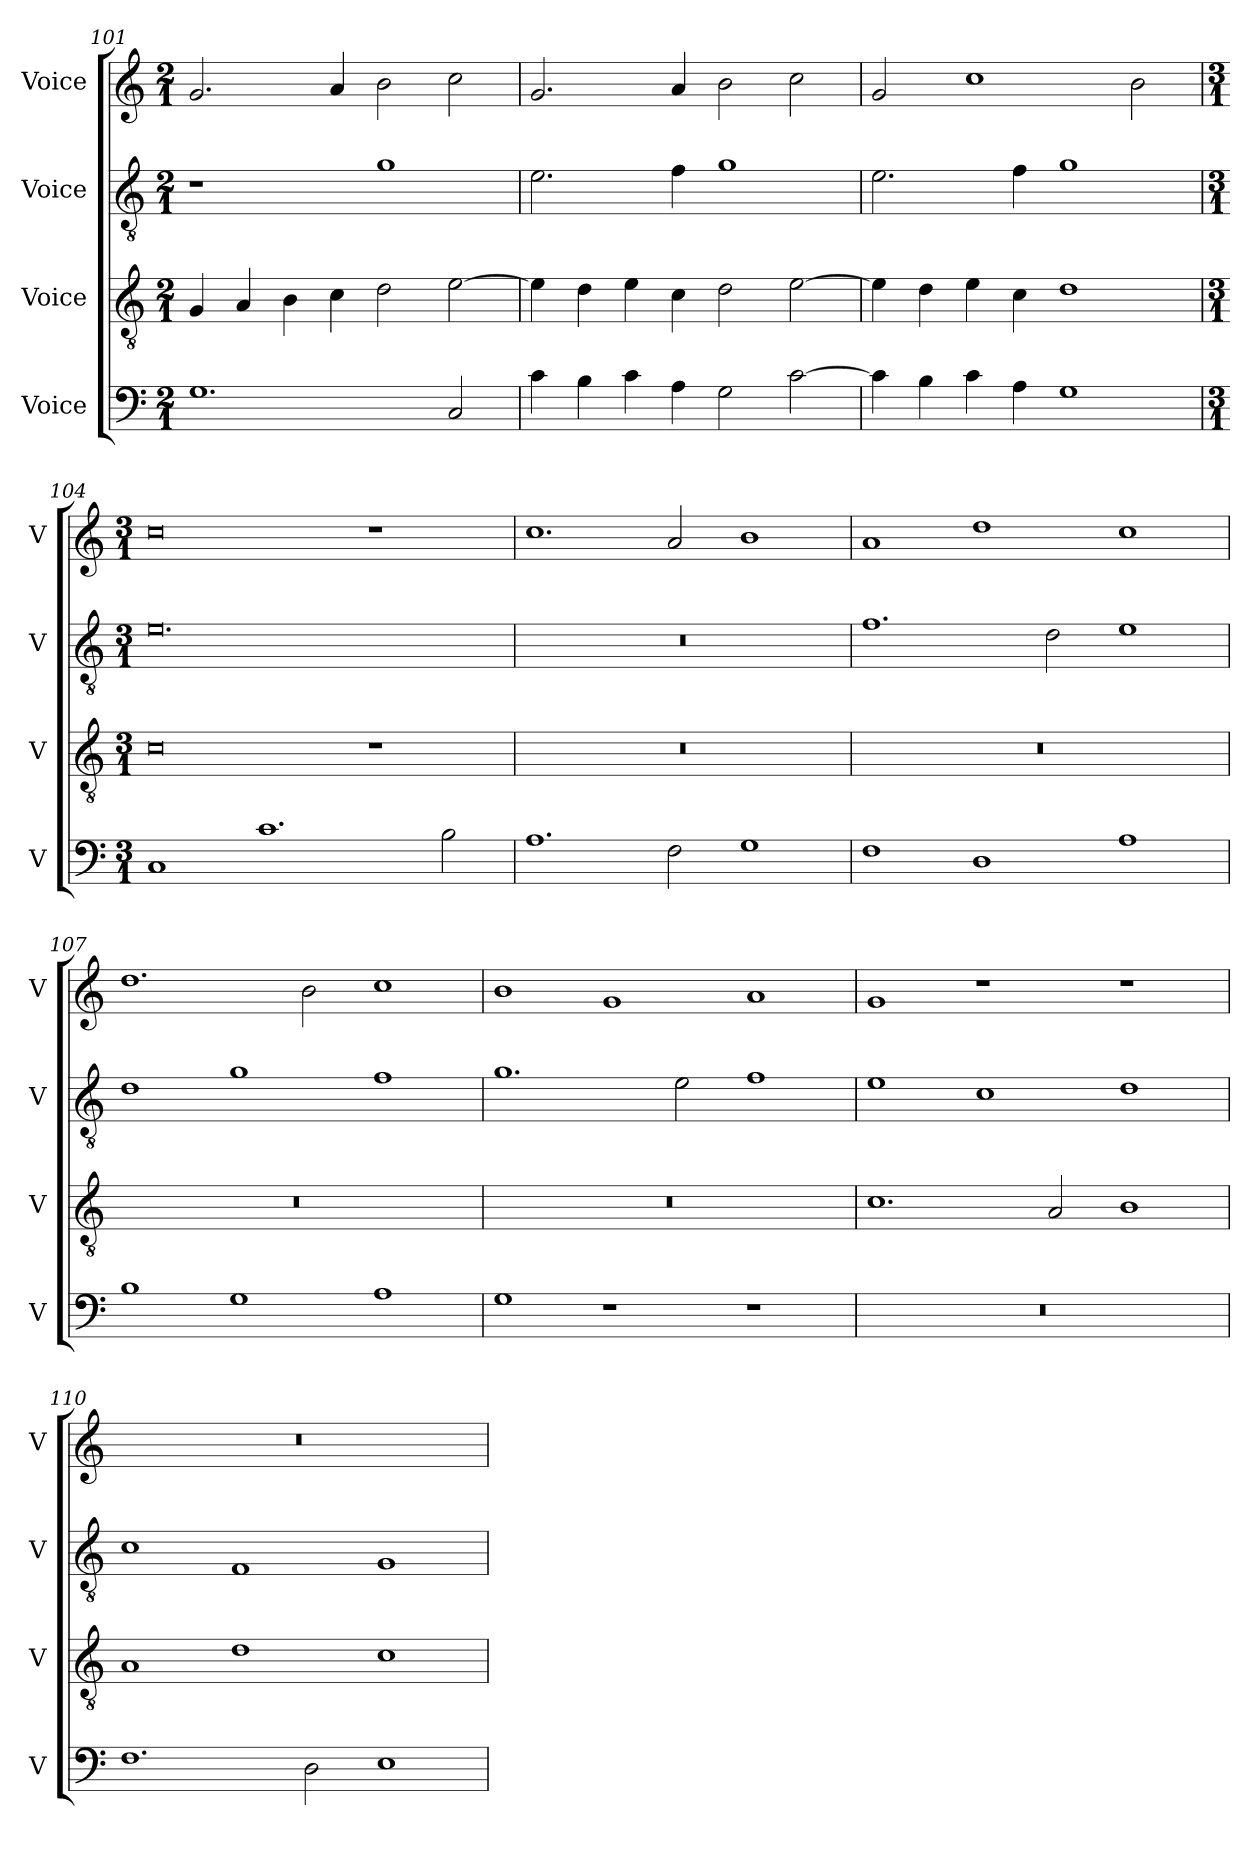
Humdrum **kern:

**kern	**kern	**kern	**kern
*part4	*part3	*part2	*part1
*staff4	*staff3	*staff2	*staff1
*I"Voice	*I"Voice	*I"Voice	*I"Voice
*I'V	*I'V	*I'V	*I'V
*clefF4	*clefGv2	*clefGv2	*clefG2
*k[]	*k[]	*k[]	*k[]
*M2/1	*M2/1	*M2/1	*M2/1
=101	=101	=101	=101
1.G	4G/	1r	2.g/
.	4A/	.	.
.	4B\	.	.
.	4c\	.	4a/
.	2d\	1g	2b\
2C/	[2e\	.	2cc\
!!LO:LB:g=z
=102	=102	=102	=102
4c\	4e\]	2.e\	2.g/
4B\	4d\	.	.
4c\	4e\	.	.
4A\	4c\	4f\	4a/
2G\	2d\	1g	2b\
[2c\	[2e\	.	2cc\
=103	=103	=103	=103
4c\]	4e\]	2.e\	2g/
4B\	4d\	.	.
4c\	4e\	.	1cc
4A\	4c\	4f\	.
1G	1d	1g	.
.	.	.	2b\
=104	=104	=104	=104
*M3/1	*M3/1	*M3/1	*M3/1
1C	0c	0.e	0cc
1.c	.	.	.
.	1r	.	1r
2B\	.	.	.
!!LO:PB:g=z
=105	=105	=105	=105
1.A	0.r	0.r	1.cc
2F\	.	.	2a/
1G	.	.	1b
=106	=106	=106	=106
1F	0.r	1.f	1a
1D	.	.	1dd
.	.	2d\	.
1A	.	1e	1cc
=107	=107	=107	=107
1B	0.r	1d	1.dd
1G	.	1g	.
.	.	.	2b\
1A	.	1f	1cc
!!LO:LB:g=z
=108	=108	=108	=108
1G	0.r	1.g	1b
1r	.	.	1g
.	.	2e\	.
1r	.	1f	1a
=109	=109	=109	=109
0.r	1.c	1e	1g
.	.	1c	1r
.	2A/	.	.
.	1B	1d	1r
=110	=110	=110	=110
1.F	1A	1c	0.r
.	1d	1F	.
2D\	.	.	.
1E	1c	1G	.
=	=	=	=
*-	*-	*-	*-
